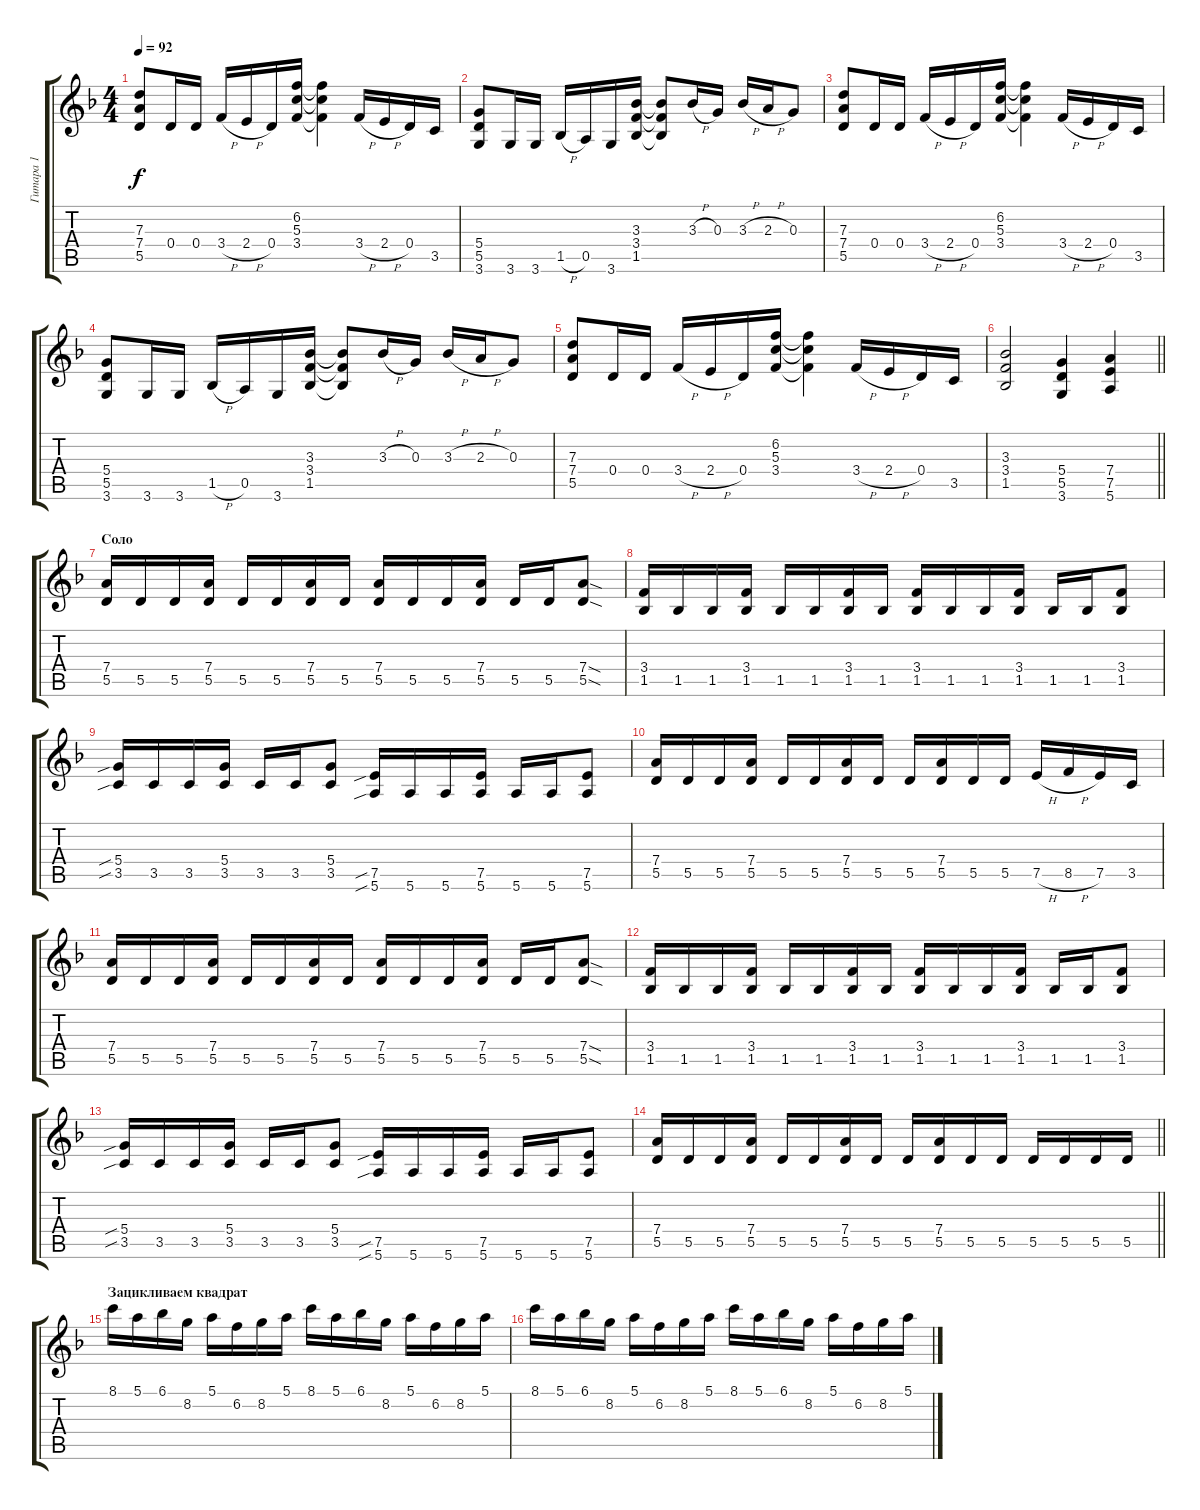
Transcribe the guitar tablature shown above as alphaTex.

\track ("Гитара 1" "Гитара 1") {instrument distortionguitar}
\staff {score tabs}
\tuning (E4 B3 G3 D3 A2 E2) {hide}
\ts (4 4)
\tempo 92
\clef g2
\ks dminor
(7.3 7.4 5.5).8{dy f} 0.4.16 0.4.16 3.4{h}.16 2.4{h}.16 0.4.16 (6.2 5.3 3.4).16 (6.2{t} 5.3{t} 3.4{t}).4 3.4{h}.16 2.4{h}.16 0.4.16 3.5.16 |
(5.4 5.5 3.6).8 3.6.16 3.6.16 1.5{h}.16 0.5.16 3.6.16 (3.3 3.4 1.5).16 (3.3{t} 3.4{t} 1.5{t}).8 3.3{h}.16 0.3.16 3.3{h}.16 2.3{h}.16 0.3.8 |
(7.3 7.4 5.5).8 0.4.16 0.4.16 3.4{h}.16 2.4{h}.16 0.4.16 (6.2 5.3 3.4).16 (6.2{t} 5.3{t} 3.4{t}).4 3.4{h}.16 2.4{h}.16 0.4.16 3.5.16 |
(5.4 5.5 3.6).8 3.6.16 3.6.16 1.5{h}.16 0.5.16 3.6.16 (3.3 3.4 1.5).16 (3.3{t} 3.4{t} 1.5{t}).8 3.3{h}.16 0.3.16 3.3{h}.16 2.3{h}.16 0.3.8 |
(7.3 7.4 5.5).8 0.4.16 0.4.16 3.4{h}.16 2.4{h}.16 0.4.16 (6.2 5.3 3.4).16 (6.2{t} 5.3{t} 3.4{t}).4 3.4{h}.16 2.4{h}.16 0.4.16 3.5.16 |
\barLineRight lightlight
(3.3 3.4 1.5).2 (5.4 5.5 3.6).4 (7.4 7.5 5.6).4 |
\section ("" "Соло ")
(7.4 5.5).16 5.5.16 5.5.16 (7.4 5.5).16 5.5.16 5.5.16 (7.4 5.5).16 5.5.16 (7.4 5.5).16 5.5.16 5.5.16 (7.4 5.5).16 5.5.16 5.5.16 (7.4{sod} 5.5{sod}).8 |
(3.4 1.5).16 1.5.16 1.5.16 (3.4 1.5).16 1.5.16 1.5.16 (3.4 1.5).16 1.5.16 (3.4 1.5).16 1.5.16 1.5.16 (3.4 1.5).16 1.5.16 1.5.16 (3.4 1.5).8 |
(5.4{sib} 3.5{sib}).16 3.5.16 3.5.16 (5.4 3.5).16 3.5.16 3.5.16 (5.4 3.5).8 (7.5{sib} 5.6{sib}).16 5.6.16 5.6.16 (7.5 5.6).16 5.6.16 5.6.16 (7.5 5.6).8 |
(7.4 5.5).16 5.5.16 5.5.16 (7.4 5.5).16 5.5.16 5.5.16 (7.4 5.5).16 5.5.16 5.5.16 (7.4 5.5).16 5.5.16 5.5.16 7.5{h}.16 8.5{h}.16 7.5.16 3.5.16 |
(7.4 5.5).16 5.5.16 5.5.16 (7.4 5.5).16 5.5.16 5.5.16 (7.4 5.5).16 5.5.16 (7.4 5.5).16 5.5.16 5.5.16 (7.4 5.5).16 5.5.16 5.5.16 (7.4{sod} 5.5{sod}).8 |
(3.4 1.5).16 1.5.16 1.5.16 (3.4 1.5).16 1.5.16 1.5.16 (3.4 1.5).16 1.5.16 (3.4 1.5).16 1.5.16 1.5.16 (3.4 1.5).16 1.5.16 1.5.16 (3.4 1.5).8 |
(5.4{sib} 3.5{sib}).16 3.5.16 3.5.16 (5.4 3.5).16 3.5.16 3.5.16 (5.4 3.5).8 (7.5{sib} 5.6{sib}).16 5.6.16 5.6.16 (7.5 5.6).16 5.6.16 5.6.16 (7.5 5.6).8 |
\barLineRight lightlight
(7.4 5.5).16 5.5.16 5.5.16 (7.4 5.5).16 5.5.16 5.5.16 (7.4 5.5).16 5.5.16 5.5.16 (7.4 5.5).16 5.5.16 5.5.16 5.5.16 5.5.16 5.5.16 5.5.16 |
\section ("" "Зацикливаем квадрат")
8.1.16 5.1.16 6.1.16 8.2.16 5.1.16 6.2.16 8.2.16 5.1.16 8.1.16 5.1.16 6.1.16 8.2.16 5.1.16 6.2.16 8.2.16 5.1.16 |
8.1.16 5.1.16 6.1.16 8.2.16 5.1.16 6.2.16 8.2.16 5.1.16 8.1.16 5.1.16 6.1.16 8.2.16 5.1.16 6.2.16 8.2.16 5.1.16
